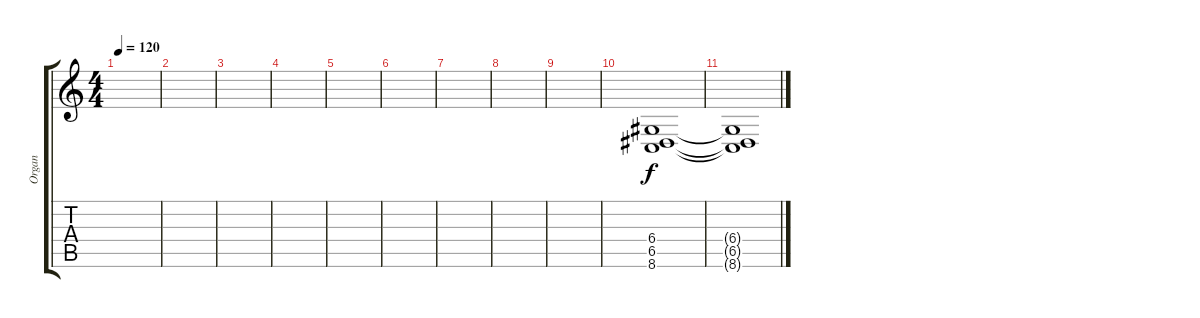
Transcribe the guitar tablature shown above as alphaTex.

\track ("Organ" "Organ") {instrument drawbarorgan}
\staff {score tabs}
\tuning (E4 B3 G3 D3 A2 E2) {hide}
\ts (4 4)
\tempo 120
\clef g2
\ks c
|
|
|
|
|
|
|
|
|
(6.4 6.5 8.6).1{dy f} |
(6.4{t} 6.5{t} 8.6{t}).1
